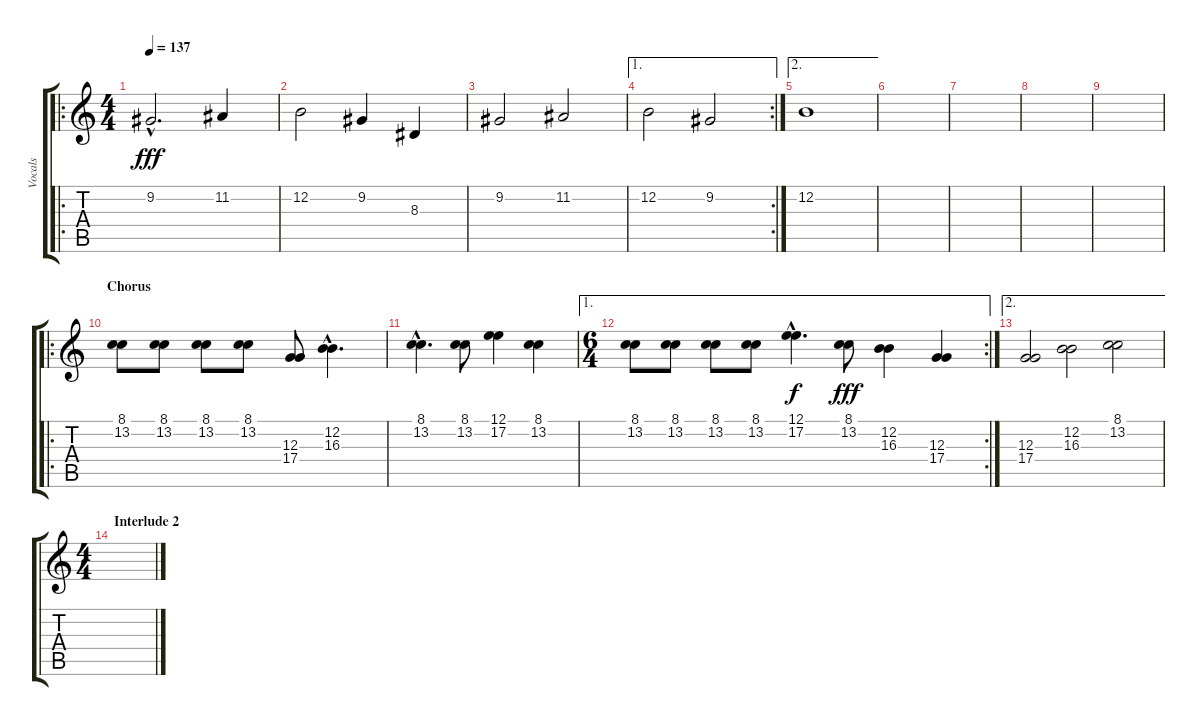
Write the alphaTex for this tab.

\track ("Vocals" "Vocals") {instrument lead6voice}
\staff {score tabs}
\tuning (E4 B3 G3 D3 A2 E2) {hide}
\ro
\ts (4 4)
\tempo 137
\clef g2
\ks c
9.2{hac}.2{d dy fff} 11.2.4 |
12.2.2 9.2.4 8.3.4 |
9.2.2 11.2.2 |
\ae 1
\rc 2
12.2.2 9.2.2 |
\ae 2
12.2.1 |
|
|
|
|
\ro
\section ("" "Chorus")
(8.1 13.2).8 (8.1 13.2).8 (8.1 13.2).8 (8.1 13.2).8 (12.3 17.4).8 (12.2{hac} 16.3{hac}).4{d} |
(8.1{hac} 13.2{hac}).4{d} (8.1 13.2).8 (12.1 17.2).4 (8.1 13.2).4 |
\ae 1
\rc 2
\ts (6 4)
(8.1 13.2).8 (8.1 13.2).8 (8.1 13.2).8 (8.1 13.2).8 (12.1{hac} 17.2{hac}).4{d dy f} (8.1 13.2).8{dy fff} (12.2 16.3).4 (12.3 17.4).4 |
\ae 2
(12.3 17.4).2 (12.2 16.3).2 (8.1 13.2).2 |
\ts (4 4)
\section ("" "Interlude 2")
